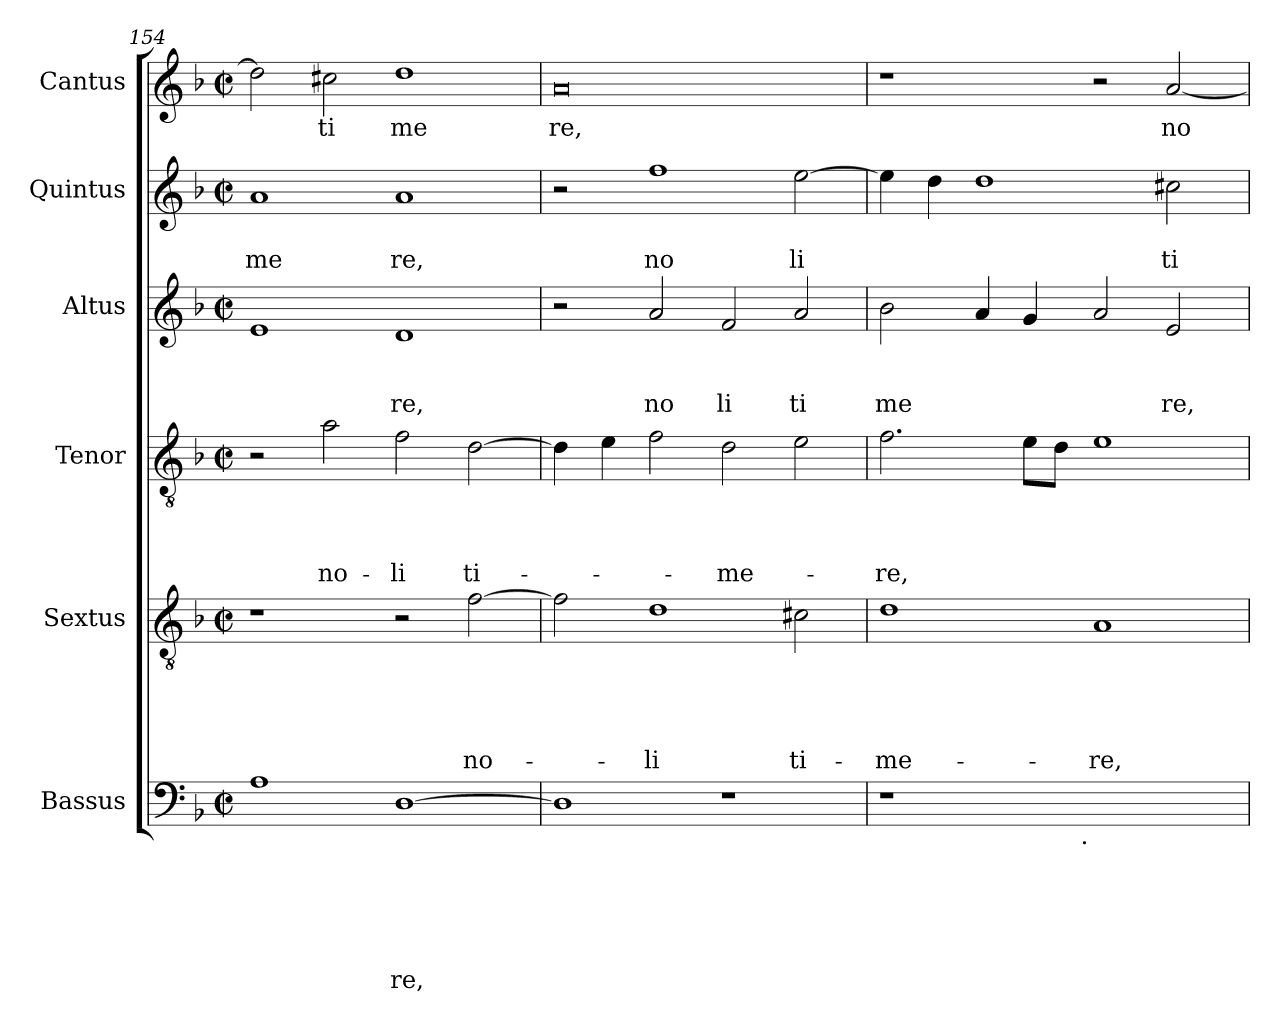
**kern	**text	**text	**text	**text	**text	**text	**kern	**text	**text	**text	**text	**text	**kern	**text	**text	**text	**text	**kern	**text	**text	**text	**kern	**text	**text	**kern	**text
*part6	*part6	*part6	*part6	*part6	*part6	*part6	*part5	*part5	*part5	*part5	*part5	*part5	*part4	*part4	*part4	*part4	*part4	*part3	*part3	*part3	*part3	*part2	*part2	*part2	*part1	*part1
*staff6	*staff6	*staff6	*staff6	*staff6	*staff6	*staff6	*staff5	*staff5	*staff5	*staff5	*staff5	*staff5	*staff4	*staff4	*staff4	*staff4	*staff4	*staff3	*staff3	*staff3	*staff3	*staff2	*staff2	*staff2	*staff1	*staff1
*I"Bassus	*	*	*	*	*	*	*I"Sextus	*	*	*	*	*	*I"Tenor	*	*	*	*	*I"Altus	*	*	*	*I"Quintus	*	*	*I"Cantus	*
*clefF4	*	*	*	*	*	*	*clefGv2	*	*	*	*	*	*clefGv2	*	*	*	*	*clefG2	*	*	*	*clefG2	*	*	*clefG2	*
*k[b-]	*	*	*	*	*	*	*k[b-]	*	*	*	*	*	*k[b-]	*	*	*	*	*k[b-]	*	*	*	*k[b-]	*	*	*k[b-]	*
*F:	*	*	*	*	*	*	*F:	*	*	*	*	*	*F:	*	*	*	*	*F:	*	*	*	*F:	*	*	*F:	*
*M2/2	*	*	*	*	*	*	*M2/2	*	*	*	*	*	*M2/2	*	*	*	*	*M2/2	*	*	*	*M2/2	*	*	*M2/2	*
*met(c|)	*	*	*	*	*	*	*met(c|)	*	*	*	*	*	*met(c|)	*	*	*	*	*met(c|)	*	*	*	*met(c|)	*	*	*met(c|)	*
=154	=154	=154	=154	=154	=154	=154	=154	=154	=154	=154	=154	=154	=154	=154	=154	=154	=154	=154	=154	=154	=154	=154	=154	=154	=154	=154
!	!	!	!	!	!	!	!	!	!	!	!	!	!	!	!	!	!	!	!	!	!	!	!	!LO:LY:b	!	!
1A	.	.	.	.	.	.	1r	.	.	.	.	.	2r	.	.	.	.	1e	.	.	.	1a	.	me	2dd\]	.
!	!	!	!	!	!	!	!	!	!	!	!	!	!	!	!	!	!LO:LY:b	!	!	!	!	!	!	!	!	!LO:LY:b
.	.	.	.	.	.	.	.	.	.	.	.	.	2a\	.	.	.	no-	.	.	.	.	.	.	.	2cc#\	ti
!	!	!	!	!	!	!LO:LY:b	!	!	!	!	!	!	!	!	!	!	!LO:LY:b	!	!	!	!LO:LY:b	!	!	!LO:LY:b	!	!LO:LY:b
[>1D	.	.	.	.	.	-re,	2r	.	.	.	.	.	2f\	.	.	.	-li	1d	.	.	re,	1a	.	re,	1dd	me
!	!	!	!	!	!	!	!	!	!	!	!	!LO:LY:b	!	!	!	!	!LO:LY:b	!	!	!	!	!	!	!	!	!
.	.	.	.	.	.	.	[>2f\	.	.	.	.	no-	[>2d\	.	.	.	ti-	.	.	.	.	.	.	.	.	.
=155	=155	=155	=155	=155	=155	=155	=155	=155	=155	=155	=155	=155	=155	=155	=155	=155	=155	=155	=155	=155	=155	=155	=155	=155	=155	=155
!	!	!	!	!	!	!	!	!	!	!	!	!	!	!	!	!	!	!	!	!	!	!	!	!	!	!LO:LY:b
1D]	.	.	.	.	.	.	2f\]	.	.	.	.	.	4d\]	.	.	.	.	2r	.	.	.	2r	.	.	0a	re,
.	.	.	.	.	.	.	.	.	.	.	.	.	4e\	.	.	.	.	.	.	.	.	.	.	.	.	.
!	!	!	!	!	!	!	!	!	!	!	!	!LO:LY:b	!	!	!	!	!	!	!	!	!LO:LY:b	!	!	!LO:LY:b	!	!
.	.	.	.	.	.	.	1d	.	.	.	.	-li	2f\	.	.	.	.	2a/	.	.	no	1ff	.	no	.	.
!	!	!	!	!	!	!	!	!	!	!	!	!	!	!	!	!	!LO:LY:b	!	!	!	!LO:LY:b	!	!	!	!	!
1r	.	.	.	.	.	.	.	.	.	.	.	.	2d\	.	.	.	-me-	2f/	.	.	li	.	.	.	.	.
!	!	!	!	!	!	!	!	!	!	!	!	!LO:LY:b	!	!	!	!	!	!	!	!	!LO:LY:b	!	!	!LO:LY:b	!	!
.	.	.	.	.	.	.	2c#X\	.	.	.	.	ti-	2e\	.	.	.	.	2a/	.	.	ti	[>2ee\	.	li	.	.
=156	=156	=156	=156	=156	=156	=156	=156	=156	=156	=156	=156	=156	=156	=156	=156	=156	=156	=156	=156	=156	=156	=156	=156	=156	=156	=156
!	!	!	!	!	!	!	!	!	!	!	!	!LO:LY:b	!	!	!	!	!LO:LY:b	!	!	!	!LO:LY:b	!	!	!	!	!
*^	*	*	*	*	*	*	*	*	*	*	*	*	*	*	*	*	*	*	*	*	*	*	*	*	*	*
1r	2ryy	.	.	.	.	.	.	1d	.	.	.	.	-me-	2.f\	.	.	.	-re,	2b-\	.	.	me	4ee\]	.	.	1r	.
.	.	.	.	.	.	.	.	.	.	.	.	.	.	.	.	.	.	.	.	.	.	.	4dd\	.	.	.	.
.	4...ryy	.	.	.	.	.	.	.	.	.	.	.	.	.	.	.	.	.	4a/	.	.	.	1dd	.	.	.	.
.	.	.	.	.	.	.	.	.	.	.	.	.	.	8e\L	.	.	.	.	4g/	.	.	.	.	.	.	.	.
.	.	.	.	.	.	.	.	.	.	.	.	.	.	8d\J	.	.	.	.	.	.	.	.	.	.	.	.	.
!	!LO:TX:b:t=.	!	!	!	!	!	!	!	!	!	!	!	!	!	!	!	!	!	!	!	!	!	!	!	!	!	!
.	1ryy	.	.	.	.	.	.	.	.	.	.	.	.	.	.	.	.	.	.	.	.	.	.	.	.	.	.
!	!	!	!	!	!	!	!	!	!	!	!	!	!LO:LY:b	!	!	!	!	!	!	!	!	!	!	!	!	!	!
1ryy	.	.	.	.	.	.	.	1A	.	.	.	.	-re,	1e	.	.	.	.	2a/	.	.	.	.	.	.	2r	.
!	!	!	!	!	!	!	!	!	!	!	!	!	!	!	!	!	!	!	!	!	!	!LO:LY:b	!	!	!LO:LY:b	!	!LO:LY:b
.	.	.	.	.	.	.	.	.	.	.	.	.	.	.	.	.	.	.	2e/	.	.	re,	2cc#X\	.	ti	[<2a/	no
.	32ryy	.	.	.	.	.	.	.	.	.	.	.	.	.	.	.	.	.	.	.	.	.	.	.	.	.	.
*v	*v	*	*	*	*	*	*	*	*	*	*	*	*	*	*	*	*	*	*	*	*	*	*	*	*	*	*
=	=	=	=	=	=	=	=	=	=	=	=	=	=	=	=	=	=	=	=	=	=	=	=	=	=	=
*-	*-	*-	*-	*-	*-	*-	*-	*-	*-	*-	*-	*-	*-	*-	*-	*-	*-	*-	*-	*-	*-	*-	*-	*-	*-	*-
